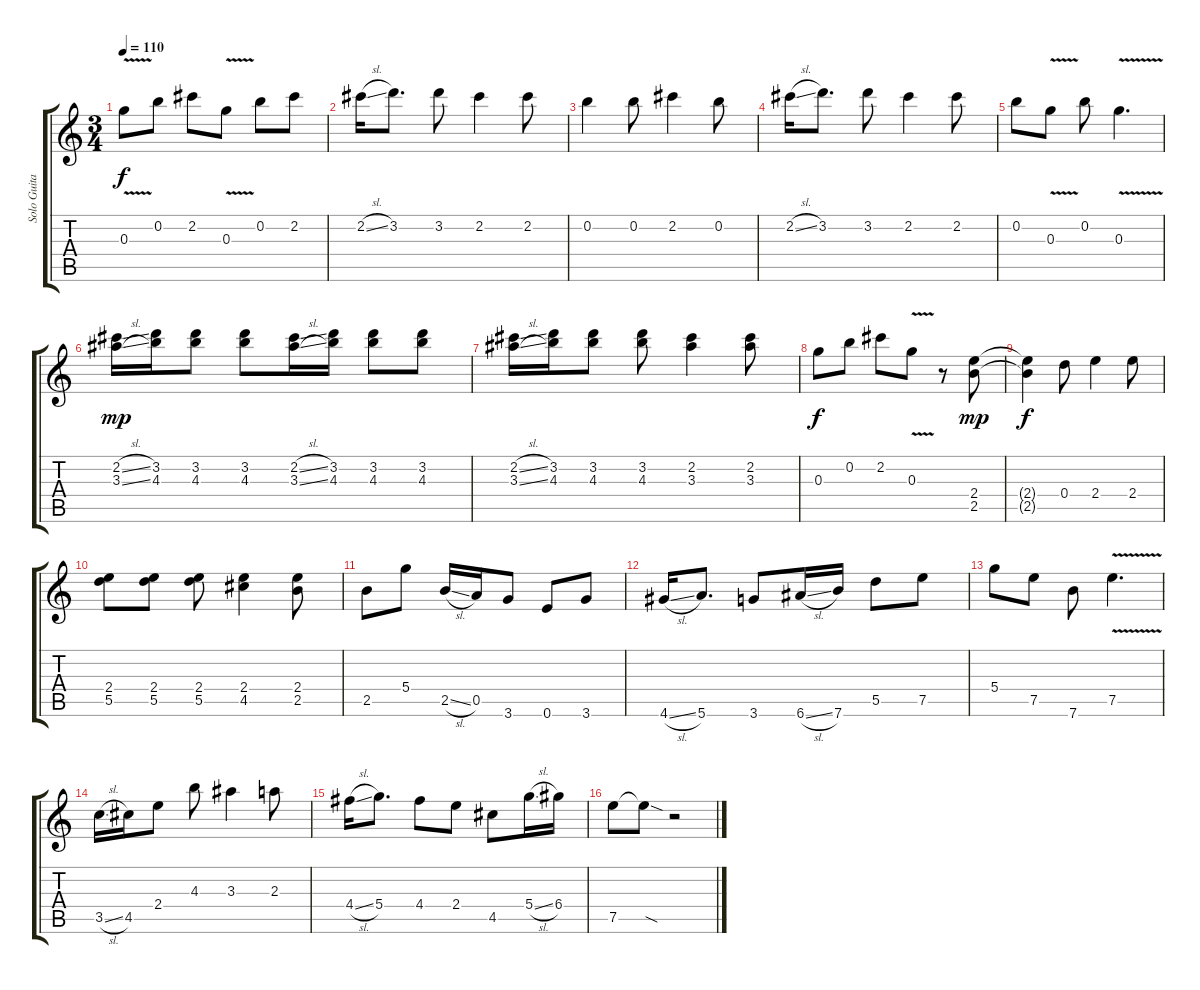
\track ("Solo Guitar" "Solo Guita") {instrument acousticguitarsteel}
\staff {score tabs}
\tuning (E4 B3 G3 D3 A2 E2) {hide}
\ts (3 4)
\tempo 110
\clef g2
\ks c
0.3{v}.8{ot 8vb dy f} 0.2.8{ot 8vb} 2.2.8{ot 8vb} 0.3{v}.8{ot 8vb} 0.2.8{ot 8vb} 2.2.8{ot 8vb} |
2.2{sl}.16{ot 8vb} 3.2.8{d ot 8vb} 3.2.8{ot 8vb} 2.2.4{ot 8vb} 2.2.8{ot 8vb} |
0.2.4{ot 8vb} 0.2.8{ot 8vb} 2.2.4{ot 8vb} 0.2.8{ot 8vb} |
2.2{sl}.16{ot 8vb} 3.2.8{d ot 8vb} 3.2.8{ot 8vb} 2.2.4{ot 8vb} 2.2.8{ot 8vb} |
0.2.8{ot 8vb} 0.3{v}.8{ot 8vb} 0.2.8{ot 8vb} 0.3{v}.4{d ot 8vb} |
(2.2{sl} 3.3{sl}).16{ot 8vb dy mp} (3.2 4.3).16{ot 8vb} (3.2 4.3).8{ot 8vb} (3.2 4.3).8{ot 8vb} (2.2{sl} 3.3{sl}).16{ot 8vb} (3.2 4.3).16{ot 8vb} (3.2 4.3).8{ot 8vb} (3.2 4.3).8{ot 8vb} |
(2.2{sl} 3.3{sl}).16{ot 8vb} (3.2 4.3).16{ot 8vb} (3.2 4.3).8{ot 8vb} (3.2 4.3).8{ot 8vb} (2.2 3.3).4{ot 8vb} (2.2 3.3).8{ot 8vb} |
0.3.8{ot 8vb dy f} 0.2.8{ot 8vb} 2.2.8{ot 8vb} 0.3{v}.8{ot 8vb} r.8{ot 8vb} (2.4 2.5).8{ot 8vb dy mp} |
(2.4{t} 2.5{t}).4{ot 8vb dy f} 0.4.8{ot 8vb} 2.4.4{ot 8vb} 2.4.8{ot 8vb} |
(2.4 5.5).8{ot 8vb} (2.4 5.5).8{ot 8vb} (2.4 5.5).8{ot 8vb} (2.4 4.5).4{ot 8vb} (2.4 2.5).8{ot 8vb} |
2.5.8{ot 8vb} 5.4.8{ot 8vb} 2.5{sl}.16{ot 8vb} 0.5.16{ot 8vb} 3.6.8{ot 8vb} 0.6.8{ot 8vb} 3.6.8{ot 8vb} |
4.6{sl}.16{ot 8vb} 5.6.8{d ot 8vb} 3.6.8{ot 8vb} 6.6{sl}.16{ot 8vb} 7.6.16{ot 8vb} 5.5.8{ot 8vb} 7.5.8{ot 8vb} |
5.4.8{ot 8vb} 7.5.8{ot 8vb} 7.6.8{ot 8vb} 7.5{v}.4{d ot 8vb} |
3.5{sl}.16{ot 8vb} 4.5.16{ot 8vb} 2.4.8{ot 8vb} 4.3.8{ot 8vb} 3.3.4{ot 8vb} 2.3.8{ot 8vb} |
4.4{sl}.16{ot 8vb} 5.4.8{d ot 8vb} 4.4.8{ot 8vb} 2.4.8{ot 8vb} 4.5.8{ot 8vb} 5.4{sl}.16{ot 8vb} 6.4.16{ot 8vb} |
7.5.8{ot 8vb} 7.5{sod t}.8{ot 8vb} r.2{ot 8vb}
